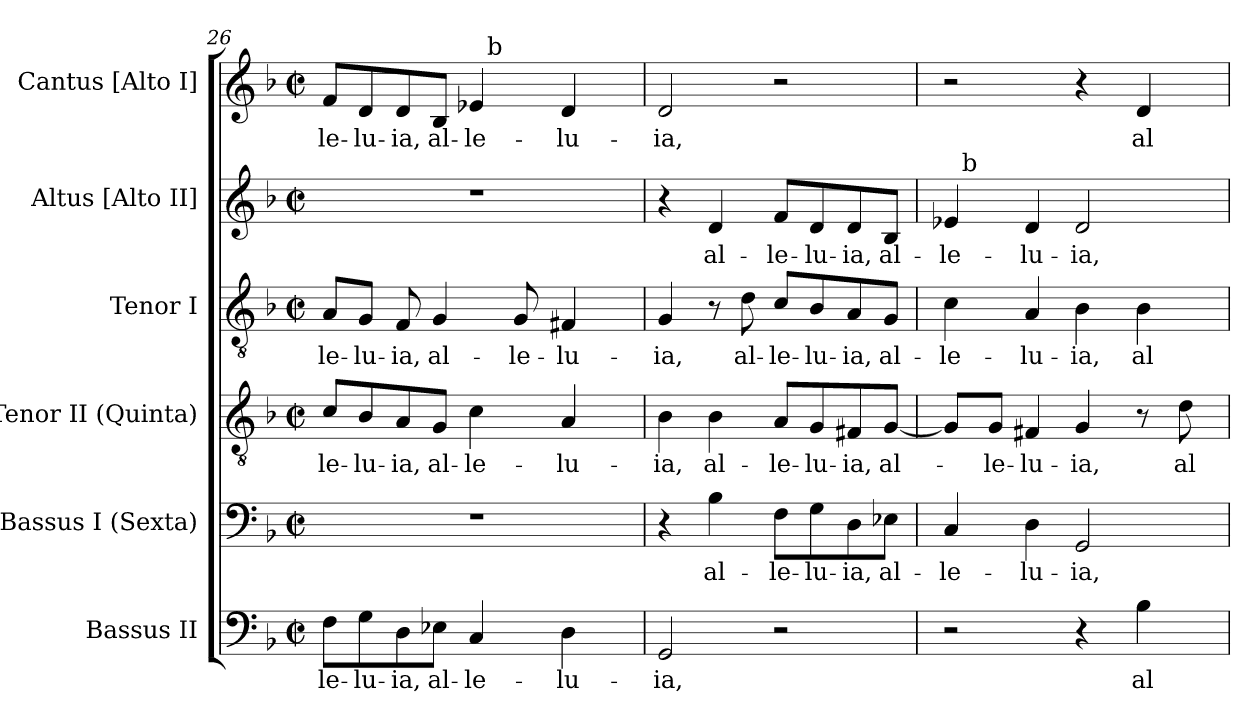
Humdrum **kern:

**kern	**text	**kern	**text	**kern	**text	**kern	**text	**kern	**text	**kern	**text
*part6	*part6	*part5	*part5	*part4	*part4	*part3	*part3	*part2	*part2	*part1	*part1
*staff6	*staff6	*staff5	*staff5	*staff4	*staff4	*staff3	*staff3	*staff2	*staff2	*staff1	*staff1
*I"Bassus II	*	*I"Bassus I (Sexta)	*	*I"Tenor II (Quinta)	*	*I"Tenor I	*	*I"Altus [Alto II]	*	*I"Cantus [Alto I]	*
*I'B.	*	*I'B.	*	*I'T.	*	*I'T.	*	*I'A.	*	*I'A.	*
*clefF4	*	*clefF4	*	*clefGv2	*	*clefGv2	*	*clefG2	*	*clefG2	*
*	*	*	*	*ITrd7c12	*	*ITrd7c12	*	*	*	*	*
*k[b-]	*	*k[b-]	*	*k[b-]	*	*k[b-]	*	*k[b-]	*	*k[b-]	*
*F:	*	*F:	*	*F:	*	*F:	*	*F:	*	*F:	*
*M2/2	*	*M2/2	*	*M2/2	*	*M2/2	*	*M2/2	*	*M2/2	*
*met(c|)	*	*met(c|)	*	*met(c|)	*	*met(c|)	*	*met(c|)	*	*met(c|)	*
=26	=26	=26	=26	=26	=26	=26	=26	=26	=26	=26	=26
!	!LO:LY:b:color=#000000	!	!	!	!	!	!	!	!	!	!
!	!	!	!	!	!LO:LY:b:color=#000000	!	!	!	!	!	!
!	!	!	!	!	!	!	!LO:LY:b:color=#000000	!	!	!	!
!	!	!	!	!	!	!	!	!	!	!	!LO:LY:b:color=#000000
*	*	*	*	*	*	*	*	*	*	*^	*
8Fi\L	-le-	1r	.	8Ci/L	-le-	8AAi/L	-le-	1r	.	8fi/L	2ryy	-le-
!	!LO:LY:b:color=#000000	!	!	!	!	!	!	!	!	!	!	!
!	!	!	!	!	!LO:LY:b:color=#000000	!	!	!	!	!	!	!
!	!	!	!	!	!	!	!LO:LY:b:color=#000000	!	!	!	!	!
!	!	!	!	!	!	!	!	!	!	!	!	!LO:LY:b:color=#000000
8Gi\	-lu-	.	.	8BB-i/	-lu-	8GGi/J	-lu-	.	.	8di/	.	-lu-
!	!LO:LY:b:color=#000000	!	!	!	!	!	!	!	!	!	!	!
!	!	!	!	!	!LO:LY:b:color=#000000	!	!	!	!	!	!	!
!	!	!	!	!	!	!	!LO:LY:b:color=#000000	!	!	!	!	!
!	!	!	!	!	!	!	!	!	!	!	!	!LO:LY:b:color=#000000
8Di\	-ia,	.	.	8AAi/	-ia,	8FFi/	-ia,	.	.	8di/	.	-ia,
!	!LO:LY:b:color=#000000	!	!	!	!	!	!	!	!	!	!	!
!	!	!	!	!	!LO:LY:b:color=#000000	!	!	!	!	!	!	!
!	!	!	!	!	!	!	!LO:LY:b:color=#000000	!	!	!	!	!
!	!	!	!	!	!	!	!	!	!	!	!	!LO:LY:b:color=#000000
8E-Xi\J	al-	.	.	8GGi/J	al-	4GGi/	al-	.	.	8B-i/J	.	al-
!	!LO:LY:b:color=#000000	!	!	!	!	!	!	!	!	!	!	!
!	!	!	!	!	!LO:LY:b:color=#000000	!	!	!	!	!	!	!
!	!	!	!	!	!	!	!	!	!	!	!	!LO:LY:b:color=#000000
4Ci/	-le-	.	.	4Ci\	-le-	.	.	.	.	4e-i/	32ryy	-le-
.	.	.	.	.	.	.	.	.	.	.	256ryy	.
!	!	!	!	!	!	!	!	!	!	!	!LO:TX:a:t=b	!
.	.	.	.	.	.	.	.	.	.	.	4ryy	.
!	!	!	!	!	!	!	!LO:LY:b:color=#000000	!	!	!	!	!
.	.	.	.	.	.	8GGi/	-le-	.	.	.	.	.
!	!LO:LY:b:color=#000000	!	!	!	!	!	!	!	!	!	!	!
!	!	!	!	!	!LO:LY:b:color=#000000	!	!	!	!	!	!	!
!	!	!	!	!	!	!	!LO:LY:b:color=#000000	!	!	!	!	!
!	!	!	!	!	!	!	!	!	!	!	!	!LO:LY:b:color=#000000
4Di\	-lu-	.	.	4AAi/	-lu-	4FF#Xi/	-lu-	.	.	4di/	.	-lu-
.	.	.	.	.	.	.	.	.	.	.	8ryy	.
.	.	.	.	.	.	.	.	.	.	.	16ryy	.
.	.	.	.	.	.	.	.	.	.	.	64..ryy	.
*	*	*	*	*	*	*	*	*	*	*v	*v	*
=27	=27	=27	=27	=27	=27	=27	=27	=27	=27	=27	=27
*	*	*	*	*	*	*	*	*	*	*^	*
!	!LO:LY:b:color=#000000	!	!	!	!	!	!	!	!	!	!	!
*	*	*	*	*	*	*	*	*	*	*v	*v	*
*	*	*	*	*	*	*	*	*	*	*^	*
!	!	!	!	!	!LO:LY:b:color=#000000	!	!	!	!	!	!	!
*	*	*	*	*	*	*	*	*	*	*v	*v	*
*	*	*	*	*	*	*	*	*	*	*^	*
!	!	!	!	!	!	!	!LO:LY:b:color=#000000	!	!	!	!	!
*	*	*	*	*	*	*	*	*	*	*v	*v	*
*	*	*	*	*	*	*	*	*	*	*^	*
!	!	!	!	!	!	!	!	!	!	!	!	!LO:LY:b:color=#000000
*	*	*	*	*	*	*	*	*	*	*v	*v	*
2GGi/	-ia,	4r	.	4BB-i\	-ia,	4GGi/	-ia,	4r	.	2di/	-ia,
!	!	!	!LO:LY:b:color=#000000	!	!	!	!	!	!	!	!
!	!	!	!	!	!LO:LY:b:color=#000000	!	!	!	!	!	!
!	!	!	!	!	!	!	!	!	!LO:LY:b:color=#000000	!	!
.	.	4B-i\	al-	4BB-i\	al-	8r	.	4di/	al-	.	.
!	!	!	!	!	!	!	!LO:LY:b:color=#000000	!	!	!	!
.	.	.	.	.	.	8Di\	al-	.	.	.	.
!	!	!	!LO:LY:b:color=#000000	!	!	!	!	!	!	!	!
!	!	!	!	!	!LO:LY:b:color=#000000	!	!	!	!	!	!
!	!	!	!	!	!	!	!LO:LY:b:color=#000000	!	!	!	!
!	!	!	!	!	!	!	!	!	!LO:LY:b:color=#000000	!	!
2r	.	8Fi\L	-le-	8AAi/L	-le-	8Ci/L	-le-	8fi/L	-le-	2r	.
!	!	!	!LO:LY:b:color=#000000	!	!	!	!	!	!	!	!
!	!	!	!	!	!LO:LY:b:color=#000000	!	!	!	!	!	!
!	!	!	!	!	!	!	!LO:LY:b:color=#000000	!	!	!	!
!	!	!	!	!	!	!	!	!	!LO:LY:b:color=#000000	!	!
.	.	8Gi\	-lu-	8GGi/	-lu-	8BB-i/	-lu-	8di/	-lu-	.	.
!	!	!	!LO:LY:b:color=#000000	!	!	!	!	!	!	!	!
!	!	!	!	!	!LO:LY:b:color=#000000	!	!	!	!	!	!
!	!	!	!	!	!	!	!LO:LY:b:color=#000000	!	!	!	!
!	!	!	!	!	!	!	!	!	!LO:LY:b:color=#000000	!	!
.	.	8Di\	-ia,	8FF#Xi/	-ia,	8AAi/	-ia,	8di/	-ia,	.	.
!	!	!	!LO:LY:b:color=#000000	!	!	!	!	!	!	!	!
!	!	!	!	!	!LO:LY:b:color=#000000	!	!	!	!	!	!
!	!	!	!	!	!	!	!LO:LY:b:color=#000000	!	!	!	!
!	!	!	!	!	!	!	!	!	!LO:LY:b:color=#000000	!	!
.	.	8E-Xi\J	al-	[<8GGi/J	al-	8GGi/J	al-	8B-i/J	al-	.	.
=28	=28	=28	=28	=28	=28	=28	=28	=28	=28	=28	=28
!	!	!	!LO:LY:b:color=#000000	!	!	!	!	!	!	!	!
!	!	!	!	!	!	!	!LO:LY:b:color=#000000	!	!	!	!
!	!	!	!	!	!	!	!	!	!LO:LY:b:color=#000000	!	!
*	*	*	*	*	*	*	*	*^	*	*	*
2r	.	4Ci/	-le-	8GGi/L]	.	4Ci\	-le-	4e-i/	32ryy	-le-	2r	.
.	.	.	.	.	.	.	.	.	256ryy	.	.	.
!	!	!	!	!	!	!	!	!	!LO:TX:a:t=b	!	!	!
.	.	.	.	.	.	.	.	.	2ryy	.	.	.
!	!	!	!	!	!LO:LY:b:color=#000000	!	!	!	!	!	!	!
.	.	.	.	8GGi/J	-le-	.	.	.	.	.	.	.
!	!	!	!LO:LY:b:color=#000000	!	!	!	!	!	!	!	!	!
!	!	!	!	!	!LO:LY:b:color=#000000	!	!	!	!	!	!	!
!	!	!	!	!	!	!	!LO:LY:b:color=#000000	!	!	!	!	!
!	!	!	!	!	!	!	!	!	!	!LO:LY:b:color=#000000	!	!
.	.	4Di\	-lu-	4FF#Xi/	-lu-	4AAi/	-lu-	4di/	.	-lu-	.	.
!	!	!	!LO:LY:b:color=#000000	!	!	!	!	!	!	!	!	!
!	!	!	!	!	!LO:LY:b:color=#000000	!	!	!	!	!	!	!
!	!	!	!	!	!	!	!LO:LY:b:color=#000000	!	!	!	!	!
!	!	!	!	!	!	!	!	!	!	!LO:LY:b:color=#000000	!	!
4r	.	2GGi/	-ia,	4GGi/	-ia,	4BB-i\	-ia,	2di/	.	-ia,	4r	.
.	.	.	.	.	.	.	.	.	4ryy	.	.	.
!	!LO:LY:b:color=#000000	!	!	!	!	!	!	!	!	!	!	!
!	!	!	!	!	!	!	!LO:LY:b:color=#000000	!	!	!	!	!
!	!	!	!	!	!	!	!	!	!	!	!	!LO:LY:b:color=#000000
4B-i\	al-	.	.	8r	.	4BB-i\	al-	.	.	.	4di/	al-
.	.	.	.	.	.	.	.	.	8ryy	.	.	.
!	!	!	!	!	!LO:LY:b:color=#000000	!	!	!	!	!	!	!
.	.	.	.	8Di\	al-	.	.	.	.	.	.	.
.	.	.	.	.	.	.	.	.	16ryy	.	.	.
.	.	.	.	.	.	.	.	.	64..ryy	.	.	.
*	*	*	*	*	*	*	*	*v	*v	*	*	*
=	=	=	=	=	=	=	=	=	=	=	=
*-	*-	*-	*-	*-	*-	*-	*-	*-	*-	*-	*-
